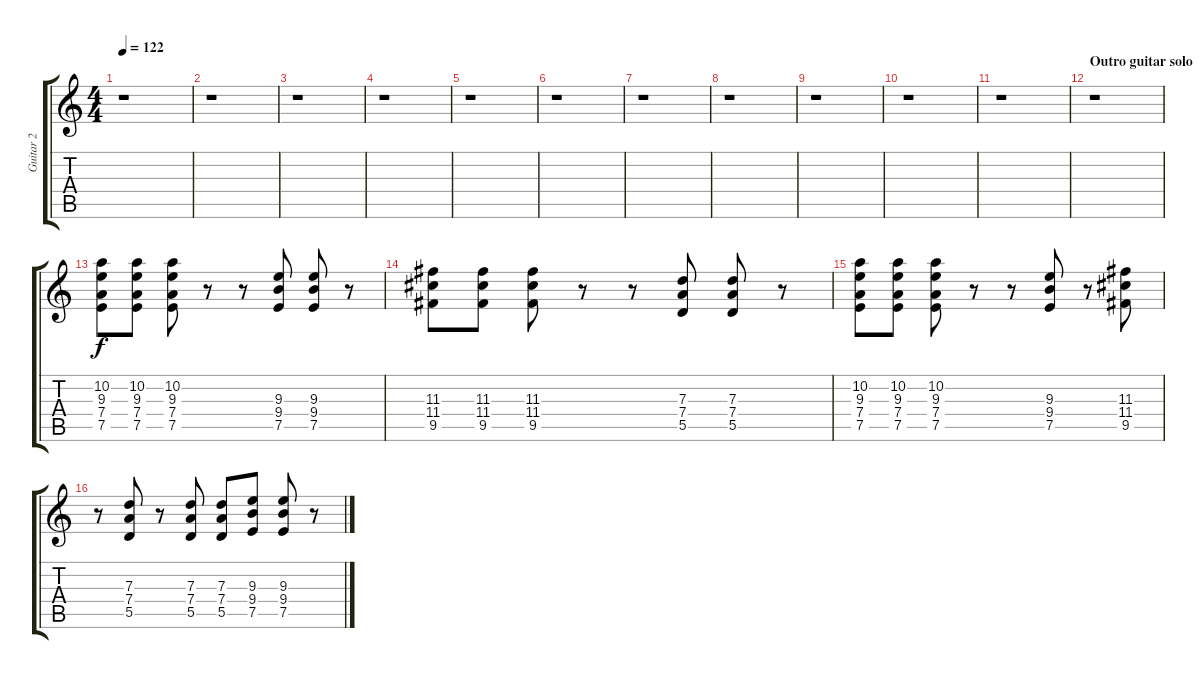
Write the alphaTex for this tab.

\track ("Guitar 2" "Guitar 2") {instrument overdrivenguitar}
\staff {score tabs}
\tuning (E4 B3 G3 D3 A2 E2) {hide}
\ts (4 4)
\tempo 122
\clef g2
\ks c
r.1{dy f} |
r.1 |
r.1 |
r.1 |
r.1 |
r.1 |
r.1 |
r.1 |
r.1 |
r.1 |
r.1 |
\section ("" "Outro guitar solo")
r.1 |
(10.2 9.3 7.4 7.5).8 (10.2 9.3 7.4 7.5).8 (10.2 9.3 7.4 7.5).8 r.8 r.8 (9.3 9.4 7.5).8 (9.3 9.4 7.5).8 r.8 |
(11.3 11.4 9.5).8 (11.3 11.4 9.5).8 (11.3 11.4 9.5).8 r.8 r.8 (7.3 7.4 5.5).8 (7.3 7.4 5.5).8 r.8 |
(10.2 9.3 7.4 7.5).8 (10.2 9.3 7.4 7.5).8 (10.2 9.3 7.4 7.5).8 r.8 r.8 (9.3 9.4 7.5).8 r.8 (11.3 11.4 9.5).8 |
r.8 (7.3 7.4 5.5).8 r.8 (7.3 7.4 5.5).8 (7.3 7.4 5.5).8 (9.3 9.4 7.5).8 (9.3 9.4 7.5).8 r.8
